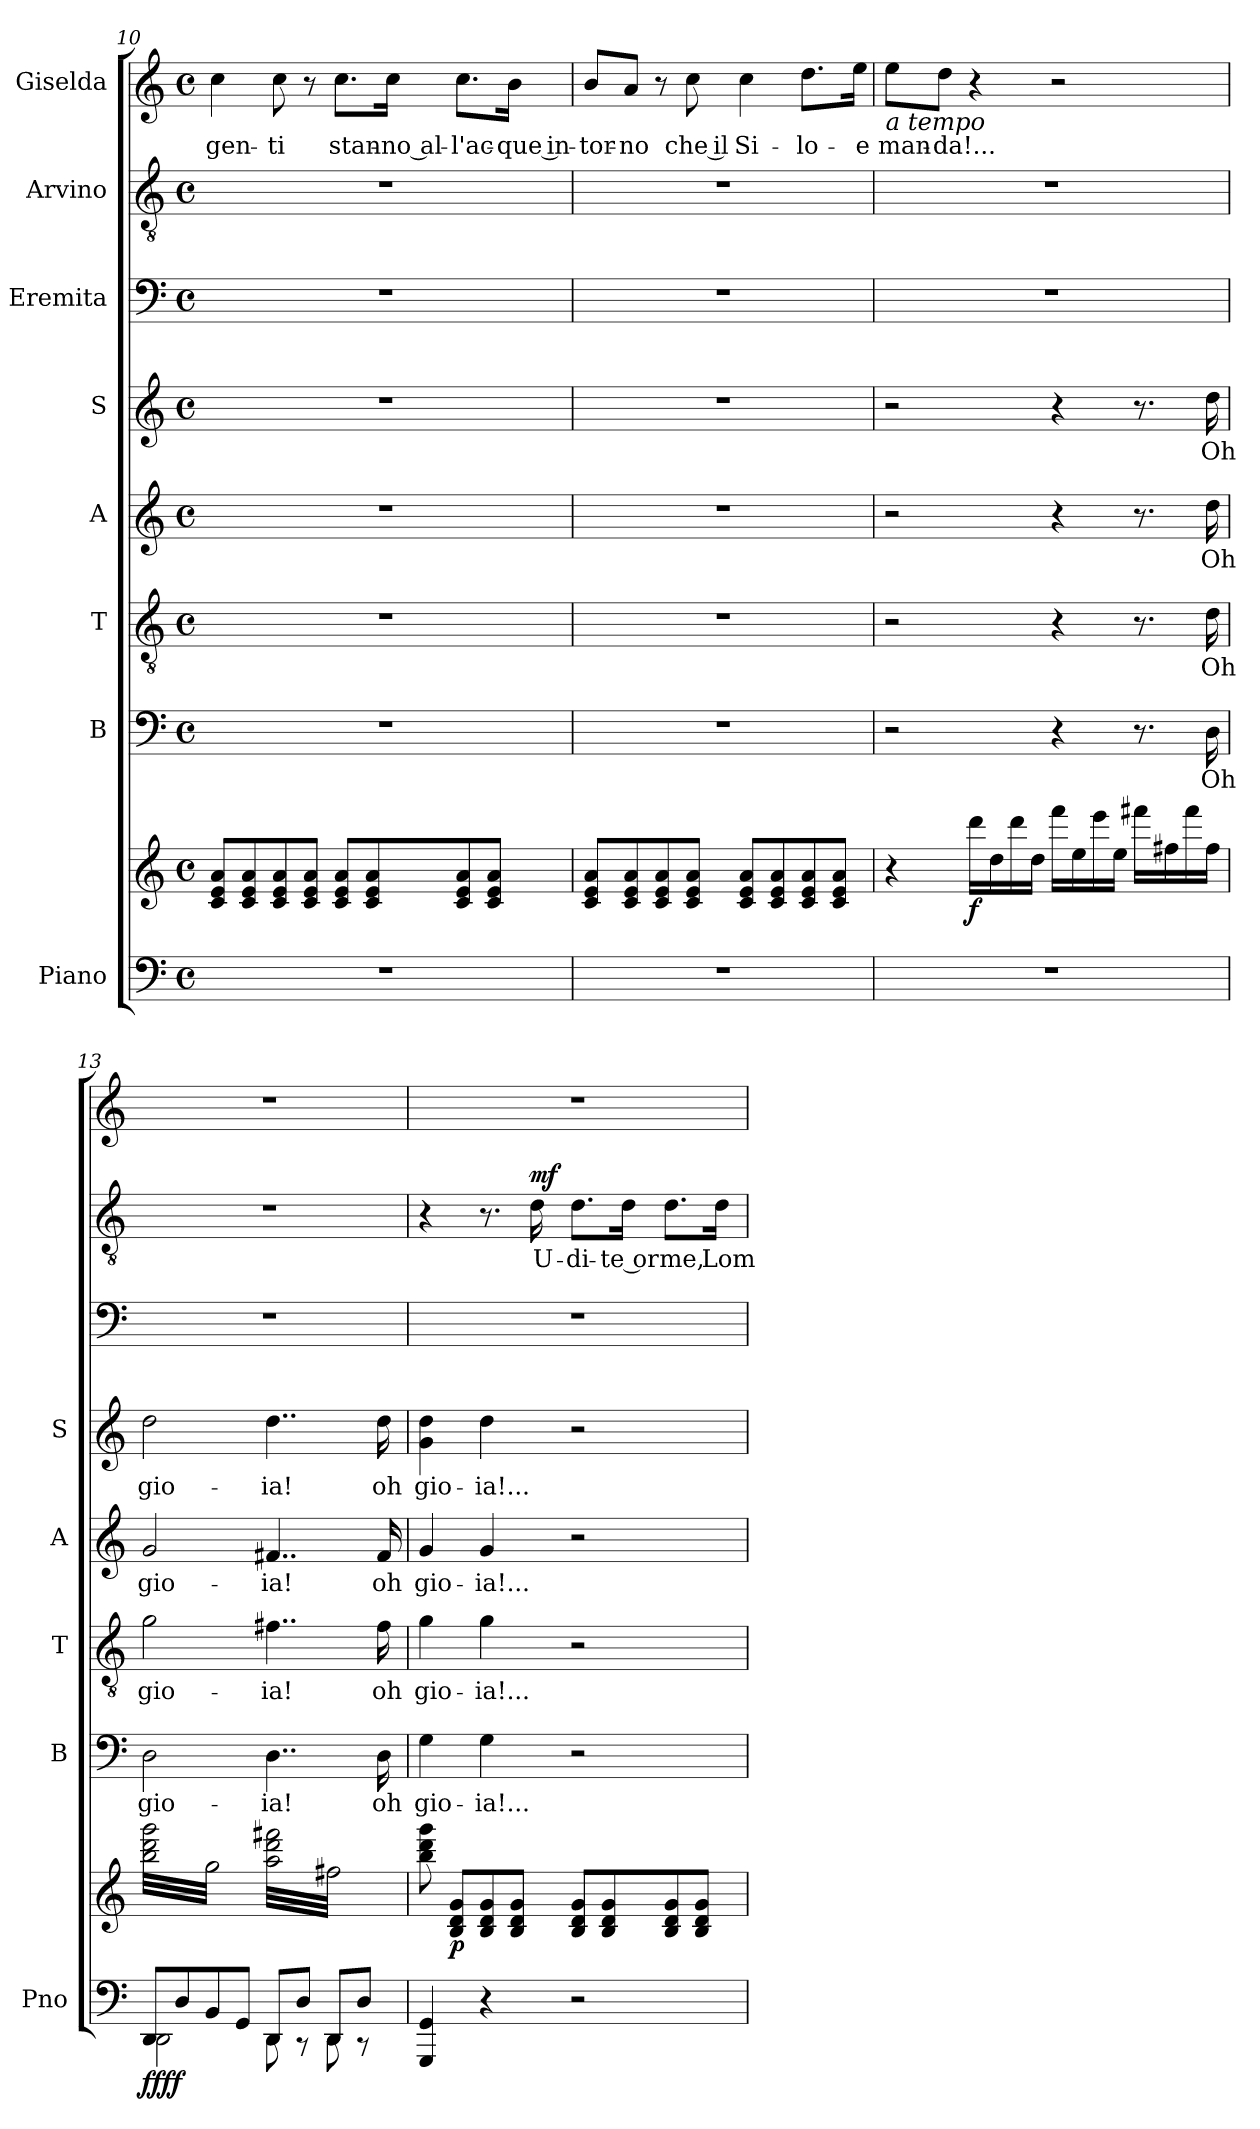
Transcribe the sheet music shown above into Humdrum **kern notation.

**kern	**kern	**dynam	**kern	**text	**kern	**text	**kern	**text	**kern	**text	**kern	**kern	**text	**dynam	**kern	**text
*part8	*part8	*part8	*part7	*part7	*part6	*part6	*part5	*part5	*part4	*part4	*part3	*part2	*part2	*part2	*part1	*part1
*staff9	*staff8	*staff8/9	*staff7	*staff7	*staff6	*staff6	*staff5	*staff5	*staff4	*staff4	*staff3	*staff2	*staff2	*staff2	*staff1	*staff1
*I"Piano	*	*	*I"B	*	*I"T	*	*I"A	*	*I"S	*	*I"Eremita	*I"Arvino	*	*	*I"Giselda	*
*I'Pno	*	*	*I'B	*	*I'T	*	*I'A	*	*I'S	*	*	*	*	*	*	*
*clefF4	*clefG2	*	*clefF4	*	*clefGv2	*	*clefG2	*	*clefG2	*	*clefF4	*clefGv2	*	*	*clefG2	*
*k[]	*k[]	*	*k[]	*	*k[]	*	*k[]	*	*k[]	*	*k[]	*k[]	*	*	*k[]	*
*M4/4	*M4/4	*	*M4/4	*	*M4/4	*	*M4/4	*	*M4/4	*	*M4/4	*M4/4	*	*	*M4/4	*
*met(c)	*met(c)	*	*met(c)	*	*met(c)	*	*met(c)	*	*met(c)	*	*met(c)	*met(c)	*	*	*met(c)	*
=10	=10	=10	=10	=10	=10	=10	=10	=10	=10	=10	=10	=10	=10	=10	=10	=10
1r	8c/ 8e/ 8a/L	.	1r	.	1r	.	1r	.	1r	.	1r	1r	.	.	4cc\	gen-
.	8c/ 8e/ 8a/	.	.	.	.	.	.	.	.	.	.	.	.	.	.	.
.	8c/ 8e/ 8a/	.	.	.	.	.	.	.	.	.	.	.	.	.	8cc\	-ti
.	8c/ 8e/ 8a/J	.	.	.	.	.	.	.	.	.	.	.	.	.	8r	.
.	8c/ 8e/ 8a/L	.	.	.	.	.	.	.	.	.	.	.	.	.	8.cc\L	stan-
.	8c/ 8e/ 8a/	.	.	.	.	.	.	.	.	.	.	.	.	.	.	.
.	.	.	.	.	.	.	.	.	.	.	.	.	.	.	16cc\Jk	-no al-
.	8c/ 8e/ 8a/	.	.	.	.	.	.	.	.	.	.	.	.	.	8.cc\L	-l'ac-
.	8c/ 8e/ 8a/J	.	.	.	.	.	.	.	.	.	.	.	.	.	.	.
.	.	.	.	.	.	.	.	.	.	.	.	.	.	.	16b\Jk	-que in-
=11	=11	=11	=11	=11	=11	=11	=11	=11	=11	=11	=11	=11	=11	=11	=11	=11
1r	8c/ 8e/ 8a/L	.	1r	.	1r	.	1r	.	1r	.	1r	1r	.	.	8b/L	-tor-
.	8c/ 8e/ 8a/	.	.	.	.	.	.	.	.	.	.	.	.	.	8a/J	-no
.	8c/ 8e/ 8a/	.	.	.	.	.	.	.	.	.	.	.	.	.	8r	.
.	8c/ 8e/ 8a/J	.	.	.	.	.	.	.	.	.	.	.	.	.	8cc\	che il
.	8c/ 8e/ 8a/L	.	.	.	.	.	.	.	.	.	.	.	.	.	4cc\	Si-
.	8c/ 8e/ 8a/	.	.	.	.	.	.	.	.	.	.	.	.	.	.	.
.	8c/ 8e/ 8a/	.	.	.	.	.	.	.	.	.	.	.	.	.	8.dd\L	-lo-
.	8c/ 8e/ 8a/J	.	.	.	.	.	.	.	.	.	.	.	.	.	.	.
.	.	.	.	.	.	.	.	.	.	.	.	.	.	.	16ee\Jk	-e
!!LO:PB:g=z
=12	=12	=12	=12	=12	=12	=12	=12	=12	=12	=12	=12	=12	=12	=12	=12	=12
!!LO:REH:place=s1:a:B:fs=14:t=16
!	!	!	!	!	!	!	!	!	!	!	!	!	!	!	!LO:TX:b:i:t=a tempo	!
1r	4r	.	2r	.	2r	.	2r	.	2r	.	1r	1r	.	.	8ee\L	man-
.	.	.	.	.	.	.	.	.	.	.	.	.	.	.	8dd\J	-da!...
!	!	!LO:DY:b	!	!	!	!	!	!	!	!	!	!	!	!	!	!
.	16ddd\LL	f	.	.	.	.	.	.	.	.	.	.	.	.	4r	.
.	16dd\	.	.	.	.	.	.	.	.	.	.	.	.	.	.	.
.	16ddd\	.	.	.	.	.	.	.	.	.	.	.	.	.	.	.
.	16dd\JJ	.	.	.	.	.	.	.	.	.	.	.	.	.	.	.
.	16fff\LL	.	4r	.	4r	.	4r	.	4r	.	.	.	.	.	2r	.
.	16ee\	.	.	.	.	.	.	.	.	.	.	.	.	.	.	.
.	16eee\	.	.	.	.	.	.	.	.	.	.	.	.	.	.	.
.	16ee\JJ	.	.	.	.	.	.	.	.	.	.	.	.	.	.	.
.	16fff#X\LL	.	8.r	.	8.r	.	8.r	.	8.r	.	.	.	.	.	.	.
.	16ff#X\	.	.	.	.	.	.	.	.	.	.	.	.	.	.	.
.	16fff#\	.	.	.	.	.	.	.	.	.	.	.	.	.	.	.
.	16ff#\JJ	.	16D\	Oh	16d\	Oh	16dd\	Oh	16dd\	Oh	.	.	.	.	.	.
=13	=13	=13	=13	=13	=13	=13	=13	=13	=13	=13	=13	=13	=13	=13	=13	=13
*^	*	*	*	*	*	*	*	*	*	*	*	*	*	*	*	*
!	!	!	!LO:DY:b=2	!	!	!	!	!	!	!	!	!	!	!	!	!	!
!	!	!	!LO:DY:n=1:b	!	!	!	!	!	!	!	!	!	!	!	!	!	!
*	*	*tremolo	*	*	*	*	*	*	*	*	*	*	*	*	*	*	*
8DD/L	2DD\	32bb\ 32ddd\ 32ggg\LLL	ff ff	2D\	gio-	2g\	gio-	2g/	gio-	2dd\	gio-	1r	1r	.	.	1r	.
.	.	32gg\	.	.	.	.	.	.	.	.	.	.	.	.	.	.	.
.	.	32bb\ 32ddd\ 32ggg\	.	.	.	.	.	.	.	.	.	.	.	.	.	.	.
.	.	32gg\	.	.	.	.	.	.	.	.	.	.	.	.	.	.	.
8D/	.	32bb\ 32ddd\ 32ggg\	.	.	.	.	.	.	.	.	.	.	.	.	.	.	.
.	.	32gg\	.	.	.	.	.	.	.	.	.	.	.	.	.	.	.
.	.	32bb\ 32ddd\ 32ggg\	.	.	.	.	.	.	.	.	.	.	.	.	.	.	.
.	.	32gg\	.	.	.	.	.	.	.	.	.	.	.	.	.	.	.
8BB/	.	32bb\ 32ddd\ 32ggg\	.	.	.	.	.	.	.	.	.	.	.	.	.	.	.
.	.	32gg\	.	.	.	.	.	.	.	.	.	.	.	.	.	.	.
.	.	32bb\ 32ddd\ 32ggg\	.	.	.	.	.	.	.	.	.	.	.	.	.	.	.
.	.	32gg\	.	.	.	.	.	.	.	.	.	.	.	.	.	.	.
8GG/J	.	32bb\ 32ddd\ 32ggg\	.	.	.	.	.	.	.	.	.	.	.	.	.	.	.
.	.	32gg\	.	.	.	.	.	.	.	.	.	.	.	.	.	.	.
.	.	32bb\ 32ddd\ 32ggg\	.	.	.	.	.	.	.	.	.	.	.	.	.	.	.
.	.	32gg\JJJ	.	.	.	.	.	.	.	.	.	.	.	.	.	.	.
8DD/L	8DD\	32aa\ 32ddd\ 32fff#X\LLL	.	4..D\	-ia!	4..f#X\	-ia!	4..f#X/	-ia!	4..dd\	-ia!	.	.	.	.	.	.
.	.	32ff#X\	.	.	.	.	.	.	.	.	.	.	.	.	.	.	.
.	.	32aa\ 32ddd\ 32fff#X\	.	.	.	.	.	.	.	.	.	.	.	.	.	.	.
.	.	32ff#X\	.	.	.	.	.	.	.	.	.	.	.	.	.	.	.
8D/J	8r	32aa\ 32ddd\ 32fff#X\	.	.	.	.	.	.	.	.	.	.	.	.	.	.	.
.	.	32ff#X\	.	.	.	.	.	.	.	.	.	.	.	.	.	.	.
.	.	32aa\ 32ddd\ 32fff#X\	.	.	.	.	.	.	.	.	.	.	.	.	.	.	.
.	.	32ff#X\	.	.	.	.	.	.	.	.	.	.	.	.	.	.	.
8DD/L	8DD\	32aa\ 32ddd\ 32fff#X\	.	.	.	.	.	.	.	.	.	.	.	.	.	.	.
.	.	32ff#X\	.	.	.	.	.	.	.	.	.	.	.	.	.	.	.
.	.	32aa\ 32ddd\ 32fff#X\	.	.	.	.	.	.	.	.	.	.	.	.	.	.	.
.	.	32ff#X\	.	.	.	.	.	.	.	.	.	.	.	.	.	.	.
8D/J	8r	32aa\ 32ddd\ 32fff#X\	.	.	.	.	.	.	.	.	.	.	.	.	.	.	.
.	.	32ff#X\	.	.	.	.	.	.	.	.	.	.	.	.	.	.	.
.	.	32aa\ 32ddd\ 32fff#X\	.	16D\	oh	16f#\	oh	16f#/	oh	16dd\	oh	.	.	.	.	.	.
.	.	32ff#X\JJJ	.	.	.	.	.	.	.	.	.	.	.	.	.	.	.
*	*	*Xtremolo	*	*	*	*	*	*	*	*	*	*	*	*	*	*	*
*v	*v	*	*	*	*	*	*	*	*	*	*	*	*	*	*	*	*
=14	=14	=14	=14	=14	=14	=14	=14	=14	=14	=14	=14	=14	=14	=14	=14	=14
4GGG/ 4GG/	8bb\ 8ddd\ 8ggg\	.	4G\	gio-	4g\	gio-	4g/	gio-	4g\ 4dd\	gio-	1r	4r	.	.	1r	.
.	.	.	.	.	.	.	.	.	.	.	.	.	.	.	.	.
.	.	.	.	.	.	.	.	.	.	.	.	.	.	.	.	.
.	.	.	.	.	.	.	.	.	.	.	.	.	.	.	.	.
!	!	!LO:DY:b	!	!	!	!	!	!	!	!	!	!	!	!	!	!
.	8B/ 8d/ 8g/L	p	.	.	.	.	.	.	.	.	.	.	.	.	.	.
.	.	.	.	.	.	.	.	.	.	.	.	.	.	.	.	.
.	.	.	.	.	.	.	.	.	.	.	.	.	.	.	.	.
.	.	.	.	.	.	.	.	.	.	.	.	.	.	.	.	.
4r	8B/ 8d/ 8g/	.	4G\	-ia!...	4g\	-ia!...	4g/	-ia!...	4dd\	-ia!...	.	8.r	.	.	.	.
.	8B/ 8d/ 8g/J	.	.	.	.	.	.	.	.	.	.	.	.	.	.	.
!	!	!	!	!	!	!	!	!	!	!	!	!	!	!LO:DY:a	!	!
.	.	.	.	.	.	.	.	.	.	.	.	16d\	U-	mf	.	.
2r	8B/ 8d/ 8g/L	.	2r	.	2r	.	2r	.	2r	.	.	8.d\L	-di-	.	.	.
.	8B/ 8d/ 8g/	.	.	.	.	.	.	.	.	.	.	.	.	.	.	.
.	.	.	.	.	.	.	.	.	.	.	.	16d\Jk	-te or	.	.	.
.	8B/ 8d/ 8g/	.	.	.	.	.	.	.	.	.	.	8.d\L	me,	.	.	.
.	8B/ 8d/ 8g/J	.	.	.	.	.	.	.	.	.	.	.	.	.	.	.
.	.	.	.	.	.	.	.	.	.	.	.	16d\Jk	Lom-	.	.	.
=	=	=	=	=	=	=	=	=	=	=	=	=	=	=	=	=
*-	*-	*-	*-	*-	*-	*-	*-	*-	*-	*-	*-	*-	*-	*-	*-	*-
